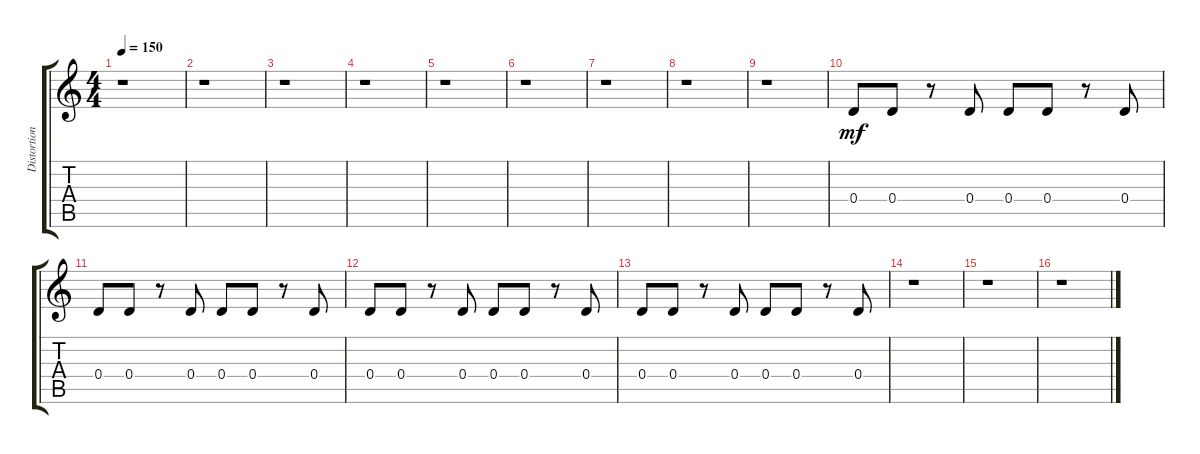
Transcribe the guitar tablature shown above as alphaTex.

\track ("Distortion Guitar" "Distortion") {instrument distortionguitar}
\staff {score tabs}
\tuning (E4 B3 G3 D3 A2 E2) {hide}
\ts (4 4)
\tempo 150
\clef g2
\ks c
r.1{dy mf} |
r.1 |
r.1 |
r.1 |
r.1 |
r.1 |
r.1 |
r.1 |
r.1 |
0.4.8 0.4.8 r.8 0.4.8 0.4.8 0.4.8 r.8 0.4.8 |
0.4.8 0.4.8 r.8 0.4.8 0.4.8 0.4.8 r.8 0.4.8 |
0.4.8 0.4.8 r.8 0.4.8 0.4.8 0.4.8 r.8 0.4.8 |
0.4.8 0.4.8 r.8 0.4.8 0.4.8 0.4.8 r.8 0.4.8 |
r.1 |
r.1 |
r.1
